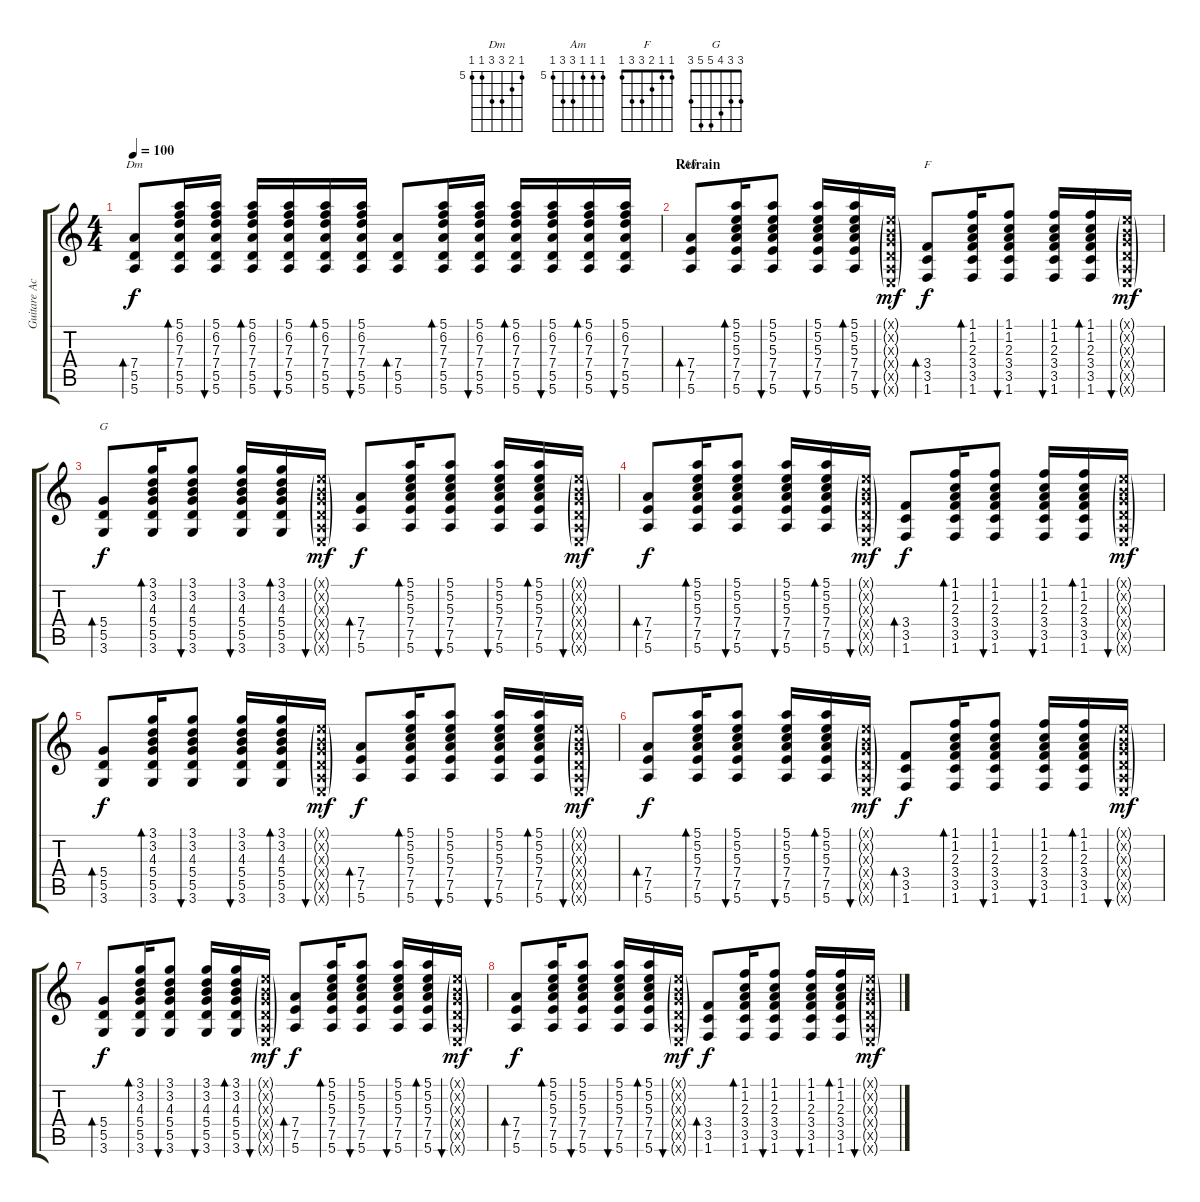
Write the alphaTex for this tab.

\track ("Guitare Acoustique" "Guitare Ac") {instrument acousticguitarsteel}
\staff {score tabs}
\tuning (E4 B3 G3 D3 A2 E2) {hide}
\chord ("Dm" 5 6 7 7 5 5) {firstfret 5}
\chord ("Am" 5 5 5 7 7 5) {firstfret 5}
\chord ("F" 1 1 2 3 3 1)
\chord ("G" 3 3 4 5 5 3)
\ts (4 4)
\tempo 100
\clef g2
\ks c
(7.4 5.5 5.6).8{bd 30 ch "Dm" dy f} (5.1 6.2 7.3 7.4 5.5 5.6).16{bd 30} (5.1 6.2 7.3 7.4 5.5 5.6).16{bu 30} (5.1 6.2 7.3 7.4 5.5 5.6).16{bd 30} (5.1 6.2 7.3 7.4 5.5 5.6).16{bu 30} (5.1 6.2 7.3 7.4 5.5 5.6).16{bd 30} (5.1 6.2 7.3 7.4 5.5 5.6).16{bu 30} (7.4 5.5 5.6).8{bd 30} (5.1 6.2 7.3 7.4 5.5 5.6).16{bd 30} (5.1 6.2 7.3 7.4 5.5 5.6).16{bu 30} (5.1 6.2 7.3 7.4 5.5 5.6).16{bd 30} (5.1 6.2 7.3 7.4 5.5 5.6).16{bu 30} (5.1 6.2 7.3 7.4 5.5 5.6).16{bd 30} (5.1 6.2 7.3 7.4 5.5 5.6).16{bu 30} |
\section ("" "Refrain")
(7.4 7.5 5.6).8{bd 30 ch "Am"} (5.1 5.2 5.3 7.4 7.5 5.6).16{bd 30} (5.1 5.2 5.3 7.4 7.5 5.6).8{bu 30} (5.1 5.2 5.3 7.4 7.5 5.6).16{bu 30} (5.1 5.2 5.3 7.4 7.5 5.6).16{bd 30} (0.1{g x} 0.2{g x} 0.3{g x} 0.4{g x} 0.5{g x} 0.6{g x}).16{bu 30 dy mf} (3.4 3.5 1.6).8{bd 30 ch "F" dy f} (1.1 1.2 2.3 3.4 3.5 1.6).16{bd 30} (1.1 1.2 2.3 3.4 3.5 1.6).8{bu 30} (1.1 1.2 2.3 3.4 3.5 1.6).16{bu 30} (1.1 1.2 2.3 3.4 3.5 1.6).16{bd 30} (0.1{g x} 0.2{g x} 0.3{g x} 0.4{g x} 0.5{g x} 0.6{g x}).16{bu 30 dy mf} |
(5.4 5.5 3.6).8{bd 30 ch "G" dy f} (3.1 3.2 4.3 5.4 5.5 3.6).16{bd 30} (3.1 3.2 4.3 5.4 5.5 3.6).8{bu 30} (3.1 3.2 4.3 5.4 5.5 3.6).16{bu 30} (3.1 3.2 4.3 5.4 5.5 3.6).16{bd 30} (0.1{g x} 0.2{g x} 0.3{g x} 0.4{g x} 0.5{g x} 0.6{g x}).16{bu 30 dy mf} (7.4 7.5 5.6).8{bd 30 dy f} (5.1 5.2 5.3 7.4 7.5 5.6).16{bd 30} (5.1 5.2 5.3 7.4 7.5 5.6).8{bu 30} (5.1 5.2 5.3 7.4 7.5 5.6).16{bu 30} (5.1 5.2 5.3 7.4 7.5 5.6).16{bd 30} (0.1{g x} 0.2{g x} 0.3{g x} 0.4{g x} 0.5{g x} 0.6{g x}).16{bu 30 dy mf} |
(7.4 7.5 5.6).8{bd 30 dy f} (5.1 5.2 5.3 7.4 7.5 5.6).16{bd 30} (5.1 5.2 5.3 7.4 7.5 5.6).8{bu 30} (5.1 5.2 5.3 7.4 7.5 5.6).16{bu 30} (5.1 5.2 5.3 7.4 7.5 5.6).16{bd 30} (0.1{g x} 0.2{g x} 0.3{g x} 0.4{g x} 0.5{g x} 0.6{g x}).16{bu 30 dy mf} (3.4 3.5 1.6).8{bd 30 dy f} (1.1 1.2 2.3 3.4 3.5 1.6).16{bd 30} (1.1 1.2 2.3 3.4 3.5 1.6).8{bu 30} (1.1 1.2 2.3 3.4 3.5 1.6).16{bu 30} (1.1 1.2 2.3 3.4 3.5 1.6).16{bd 30} (0.1{g x} 0.2{g x} 0.3{g x} 0.4{g x} 0.5{g x} 0.6{g x}).16{bu 30 dy mf} |
(5.4 5.5 3.6).8{bd 30 dy f} (3.1 3.2 4.3 5.4 5.5 3.6).16{bd 30} (3.1 3.2 4.3 5.4 5.5 3.6).8{bu 30} (3.1 3.2 4.3 5.4 5.5 3.6).16{bu 30} (3.1 3.2 4.3 5.4 5.5 3.6).16{bd 30} (0.1{g x} 0.2{g x} 0.3{g x} 0.4{g x} 0.5{g x} 0.6{g x}).16{bu 30 dy mf} (7.4 7.5 5.6).8{bd 30 dy f} (5.1 5.2 5.3 7.4 7.5 5.6).16{bd 30} (5.1 5.2 5.3 7.4 7.5 5.6).8{bu 30} (5.1 5.2 5.3 7.4 7.5 5.6).16{bu 30} (5.1 5.2 5.3 7.4 7.5 5.6).16{bd 30} (0.1{g x} 0.2{g x} 0.3{g x} 0.4{g x} 0.5{g x} 0.6{g x}).16{bu 30 dy mf} |
(7.4 7.5 5.6).8{bd 30 dy f} (5.1 5.2 5.3 7.4 7.5 5.6).16{bd 30} (5.1 5.2 5.3 7.4 7.5 5.6).8{bu 30} (5.1 5.2 5.3 7.4 7.5 5.6).16{bu 30} (5.1 5.2 5.3 7.4 7.5 5.6).16{bd 30} (0.1{g x} 0.2{g x} 0.3{g x} 0.4{g x} 0.5{g x} 0.6{g x}).16{bu 30 dy mf} (3.4 3.5 1.6).8{bd 30 dy f} (1.1 1.2 2.3 3.4 3.5 1.6).16{bd 30} (1.1 1.2 2.3 3.4 3.5 1.6).8{bu 30} (1.1 1.2 2.3 3.4 3.5 1.6).16{bu 30} (1.1 1.2 2.3 3.4 3.5 1.6).16{bd 30} (0.1{g x} 0.2{g x} 0.3{g x} 0.4{g x} 0.5{g x} 0.6{g x}).16{bu 30 dy mf} |
(5.4 5.5 3.6).8{bd 30 dy f} (3.1 3.2 4.3 5.4 5.5 3.6).16{bd 30} (3.1 3.2 4.3 5.4 5.5 3.6).8{bu 30} (3.1 3.2 4.3 5.4 5.5 3.6).16{bu 30} (3.1 3.2 4.3 5.4 5.5 3.6).16{bd 30} (0.1{g x} 0.2{g x} 0.3{g x} 0.4{g x} 0.5{g x} 0.6{g x}).16{bu 30 dy mf} (7.4 7.5 5.6).8{bd 30 dy f} (5.1 5.2 5.3 7.4 7.5 5.6).16{bd 30} (5.1 5.2 5.3 7.4 7.5 5.6).8{bu 30} (5.1 5.2 5.3 7.4 7.5 5.6).16{bu 30} (5.1 5.2 5.3 7.4 7.5 5.6).16{bd 30} (0.1{g x} 0.2{g x} 0.3{g x} 0.4{g x} 0.5{g x} 0.6{g x}).16{bu 30 dy mf} |
(7.4 7.5 5.6).8{bd 30 dy f} (5.1 5.2 5.3 7.4 7.5 5.6).16{bd 30} (5.1 5.2 5.3 7.4 7.5 5.6).8{bu 30} (5.1 5.2 5.3 7.4 7.5 5.6).16{bu 30} (5.1 5.2 5.3 7.4 7.5 5.6).16{bd 30} (0.1{g x} 0.2{g x} 0.3{g x} 0.4{g x} 0.5{g x} 0.6{g x}).16{bu 30 dy mf} (3.4 3.5 1.6).8{bd 30 dy f} (1.1 1.2 2.3 3.4 3.5 1.6).16{bd 30} (1.1 1.2 2.3 3.4 3.5 1.6).8{bu 30} (1.1 1.2 2.3 3.4 3.5 1.6).16{bu 30} (1.1 1.2 2.3 3.4 3.5 1.6).16{bd 30} (0.1{g x} 0.2{g x} 0.3{g x} 0.4{g x} 0.5{g x} 0.6{g x}).16{bu 30 dy mf}
